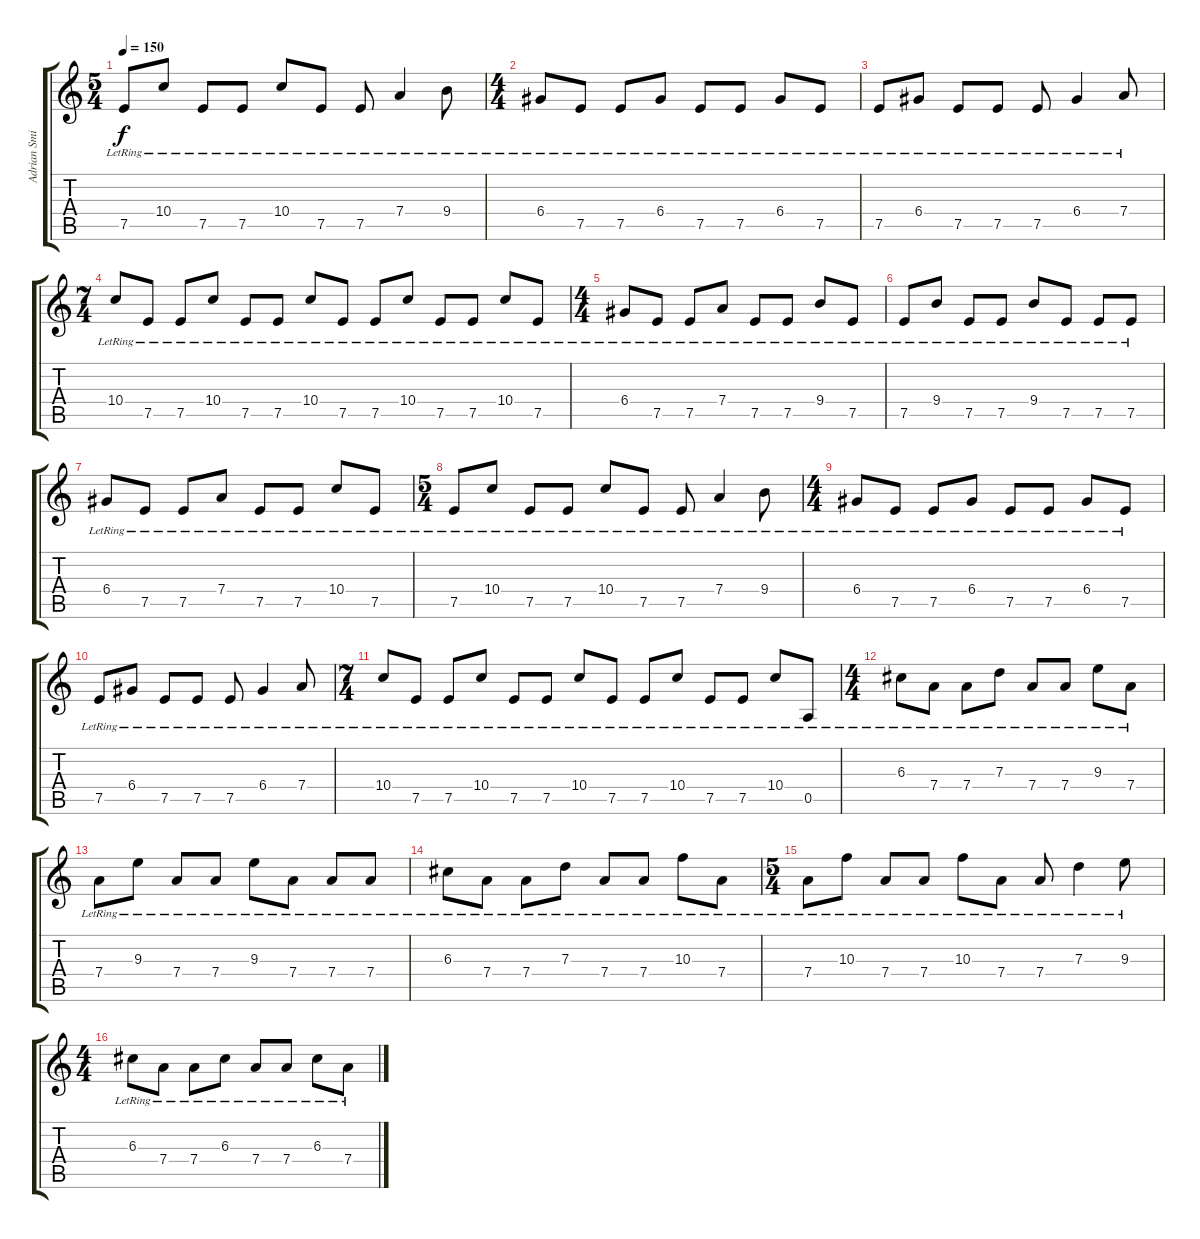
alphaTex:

\track ("Adrian Smith" "Adrian Smi") {instrument electricguitarclean}
\staff {score tabs}
\tuning (E4 B3 G3 D3 A2 E2) {hide}
\ts (5 4)
\tempo 150
\clef g2
\ks c
7.5{lr}.8{dy f} 10.4{lr}.8 7.5{lr}.8 7.5{lr}.8 10.4{lr}.8 7.5{lr}.8 7.5{lr}.8 7.4{lr}.4 9.4{lr}.8 |
\ts (4 4)
6.4{lr}.8 7.5{lr}.8 7.5{lr}.8 6.4{lr}.8 7.5{lr}.8 7.5{lr}.8 6.4{lr}.8 7.5{lr}.8 |
7.5{lr}.8 6.4{lr}.8 7.5{lr}.8 7.5{lr}.8 7.5{lr}.8 6.4{lr}.4 7.4{lr}.8 |
\ts (7 4)
10.4{lr}.8 7.5{lr}.8 7.5{lr}.8 10.4{lr}.8 7.5{lr}.8 7.5{lr}.8 10.4{lr}.8 7.5{lr}.8 7.5{lr}.8 10.4{lr}.8 7.5{lr}.8 7.5{lr}.8 10.4{lr}.8 7.5{lr}.8 |
\ts (4 4)
6.4{lr}.8 7.5{lr}.8 7.5{lr}.8 7.4{lr}.8 7.5{lr}.8 7.5{lr}.8 9.4{lr}.8 7.5{lr}.8 |
7.5{lr}.8 9.4{lr}.8 7.5{lr}.8 7.5{lr}.8 9.4{lr}.8 7.5{lr}.8 7.5{lr}.8 7.5{lr}.8 |
6.4{lr}.8 7.5{lr}.8 7.5{lr}.8 7.4{lr}.8 7.5{lr}.8 7.5{lr}.8 10.4{lr}.8 7.5{lr}.8 |
\ts (5 4)
7.5{lr}.8 10.4{lr}.8 7.5{lr}.8 7.5{lr}.8 10.4{lr}.8 7.5{lr}.8 7.5{lr}.8 7.4{lr}.4 9.4{lr}.8 |
\ts (4 4)
6.4{lr}.8 7.5{lr}.8 7.5{lr}.8 6.4{lr}.8 7.5{lr}.8 7.5{lr}.8 6.4{lr}.8 7.5{lr}.8 |
7.5{lr}.8 6.4{lr}.8 7.5{lr}.8 7.5{lr}.8 7.5{lr}.8 6.4{lr}.4 7.4{lr}.8 |
\ts (7 4)
10.4{lr}.8 7.5{lr}.8 7.5{lr}.8 10.4{lr}.8 7.5{lr}.8 7.5{lr}.8 10.4{lr}.8 7.5{lr}.8 7.5{lr}.8 10.4{lr}.8 7.5{lr}.8 7.5{lr}.8 10.4{lr}.8 0.5{lr}.8 |
\ts (4 4)
6.3{lr}.8 7.4{lr}.8 7.4{lr}.8 7.3{lr}.8 7.4{lr}.8 7.4{lr}.8 9.3{lr}.8 7.4{lr}.8 |
7.4{lr}.8 9.3{lr}.8 7.4{lr}.8 7.4{lr}.8 9.3{lr}.8 7.4{lr}.8 7.4{lr}.8 7.4{lr}.8 |
6.3{lr}.8 7.4{lr}.8 7.4{lr}.8 7.3{lr}.8 7.4{lr}.8 7.4{lr}.8 10.3{lr}.8 7.4{lr}.8 |
\ts (5 4)
7.4{lr}.8 10.3{lr}.8 7.4{lr}.8 7.4{lr}.8 10.3{lr}.8 7.4{lr}.8 7.4{lr}.8 7.3{lr}.4 9.3{lr}.8 |
\ts (4 4)
6.3{lr}.8 7.4{lr}.8 7.4{lr}.8 6.3{lr}.8 7.4{lr}.8 7.4{lr}.8 6.3{lr}.8 7.4{lr}.8
